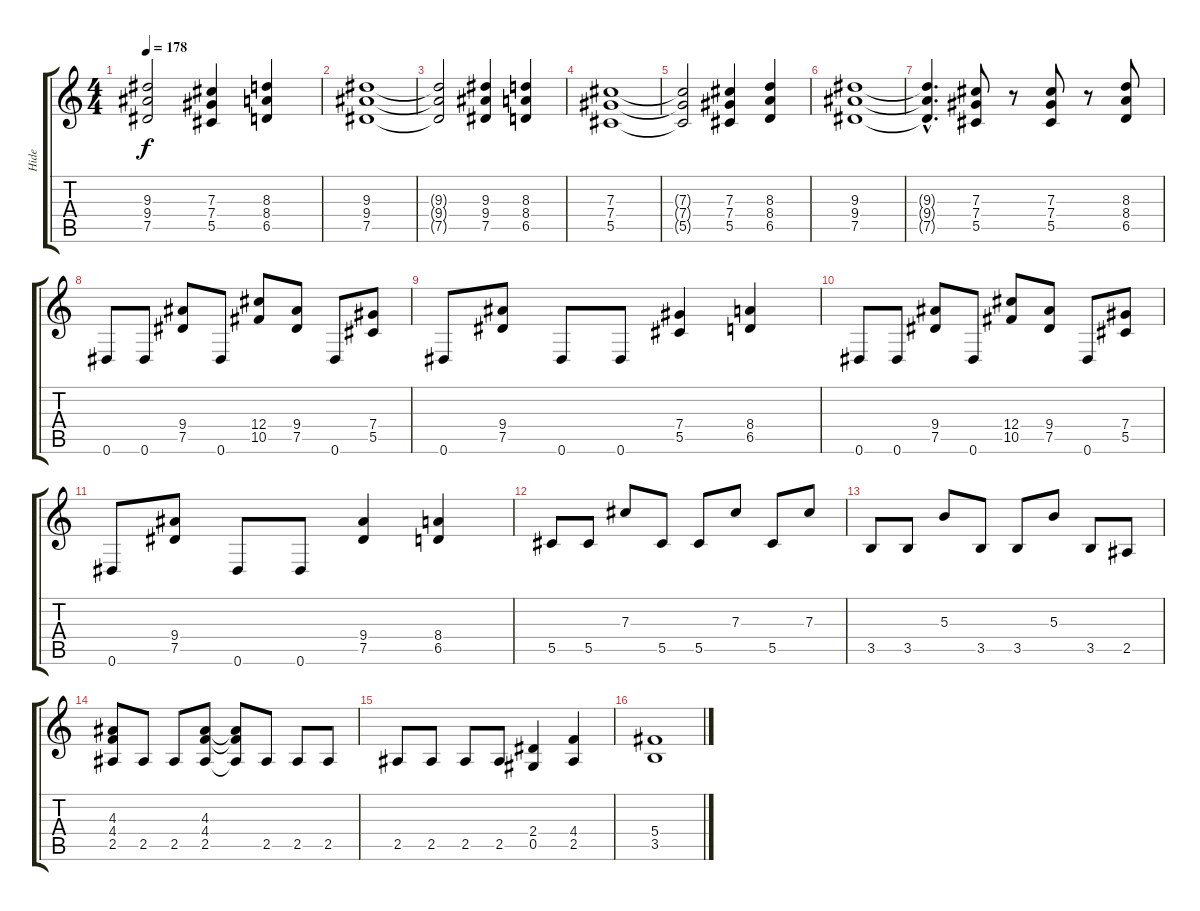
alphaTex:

\track ("Hide" "Hide") {instrument distortionguitar}
\staff {score tabs}
\tuning (Eb4 Bb3 Gb3 Db3 Ab2 Eb2) {hide}
\ts (4 4)
\tempo 178
\clef g2
\ks c
(9.3{t} 9.4{t} 7.5{t}).2{dy f} (7.3 7.4 5.5).4 (8.3 8.4 6.5).4 |
(9.3 9.4 7.5).1 |
(9.3{t} 9.4{t} 7.5{t}).2 (9.3 9.4 7.5).4 (8.3 8.4 6.5).4 |
(7.3 7.4 5.5).1 |
(7.3{t} 7.4{t} 5.5{t}).2 (7.3 7.4 5.5).4 (8.3 8.4 6.5).4 |
(9.3 9.4 7.5).1 |
(9.3{hac t} 9.4{hac t} 7.5{hac t}).4{d} (7.3 7.4 5.5).8 r.8 (7.3 7.4 5.5).8 r.8 (8.3 8.4 6.5).8 |
0.6.8 0.6.8 (9.4 7.5).8 0.6.8 (12.4 10.5).8 (9.4 7.5).8 0.6.8 (7.4 5.5).8 |
0.6.8 (9.4 7.5).8 0.6.8 0.6.8 (7.4 5.5).4 (8.4 6.5).4 |
0.6.8 0.6.8 (9.4 7.5).8 0.6.8 (12.4 10.5).8 (9.4 7.5).8 0.6.8 (7.4 5.5).8 |
0.6.8 (9.4 7.5).8 0.6.8 0.6.8 (9.4 7.5).4 (8.4 6.5).4 |
5.5.8 5.5.8 7.3.8 5.5.8 5.5.8 7.3.8 5.5.8 7.3.8 |
3.5.8 3.5.8 5.3.8 3.5.8 3.5.8 5.3.8 3.5.8 2.5.8 |
(4.3 4.4 2.5).8 2.5.8 2.5.8 (4.3 4.4 2.5).8 (4.3{t} 4.4{t} 2.5{t}).8 2.5.8 2.5.8 2.5.8 |
2.5.8 2.5.8 2.5.8 2.5.8 (2.4 0.5).4 (4.4 2.5).4 |
(5.4 3.5).1
